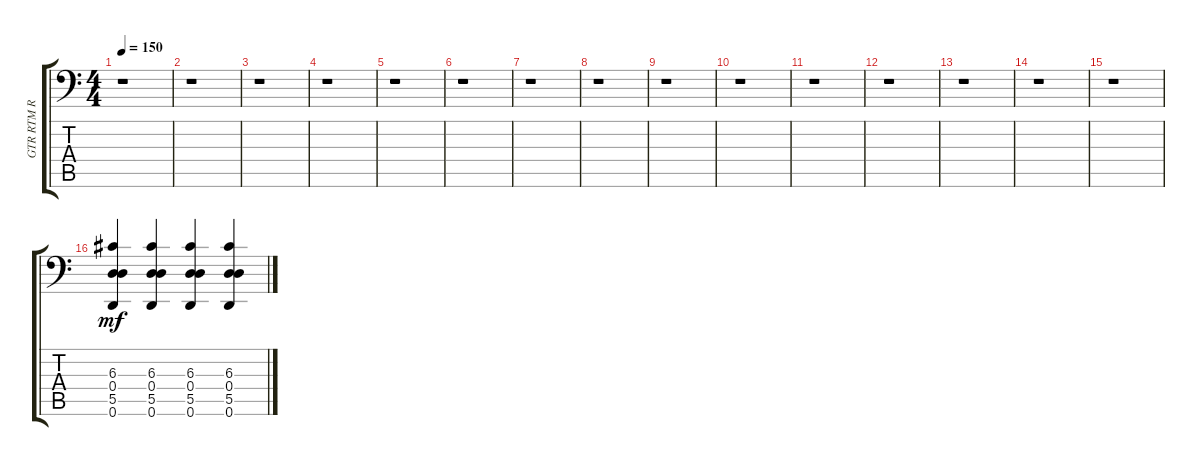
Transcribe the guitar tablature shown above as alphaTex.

\track ("GTR RTM R" "GTR RTM R") {instrument overdrivenguitar}
\staff {score tabs}
\tuning (E3 C3 G2 D2 A1 D1) {hide}
\ts (4 4)
\tempo 150
\clef f4
\ks c
r.1{dy mf} |
r.1 |
r.1 |
r.1 |
r.1 |
r.1 |
r.1 |
r.1 |
r.1 |
r.1 |
r.1 |
r.1 |
r.1 |
r.1 |
r.1 |
(6.3 0.4 5.5 0.6).4 (6.3 0.4 5.5 0.6).4 (6.3 0.4 5.5 0.6).4 (6.3 0.4 5.5 0.6).4
